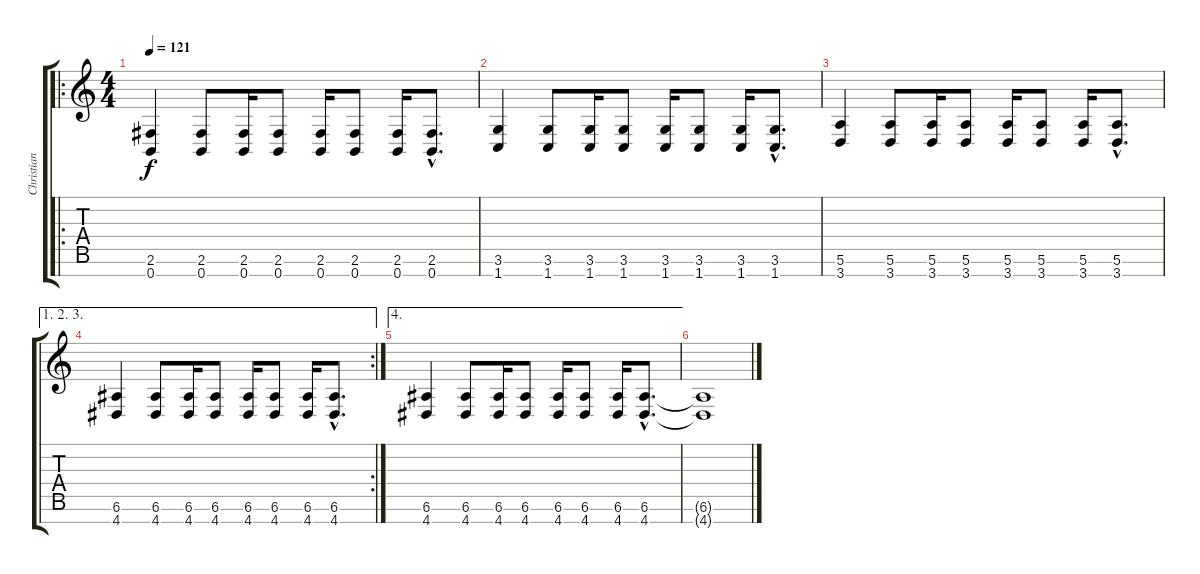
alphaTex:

\track ("Christian Olde Wolbers" "Christian ") {instrument distortionguitar}
\staff {score tabs}
\tuning (E4 B3 G3 D3 A2 E2 B1) {hide}
\ro
\ts (4 4)
\tempo 121
\clef g2
\ks c
(2.6 0.7).4{dy f} (2.6 0.7).8 (2.6 0.7).16 (2.6 0.7).8 (2.6 0.7).16 (2.6 0.7).8 (2.6 0.7).16 (2.6{hac} 0.7{hac}).8{d} |
(3.6 1.7).4 (3.6 1.7).8 (3.6 1.7).16 (3.6 1.7).8 (3.6 1.7).16 (3.6 1.7).8 (3.6 1.7).16 (3.6{hac} 1.7{hac}).8{d} |
(5.6 3.7).4 (5.6 3.7).8 (5.6 3.7).16 (5.6 3.7).8 (5.6 3.7).16 (5.6 3.7).8 (5.6 3.7).16 (5.6{hac} 3.7{hac}).8{d} |
\ae (1 2 3)
\rc 2
(6.6 4.7).4 (6.6 4.7).8 (6.6 4.7).16 (6.6 4.7).8 (6.6 4.7).16 (6.6 4.7).8 (6.6 4.7).16 (6.6{hac} 4.7{hac}).8{d} |
\ae 4
(6.6 4.7).4 (6.6 4.7).8 (6.6 4.7).16 (6.6 4.7).8 (6.6 4.7).16 (6.6 4.7).8 (6.6 4.7).16 (6.6{hac} 4.7{hac}).8{d} |
(6.6{t} 4.7{t}).1
